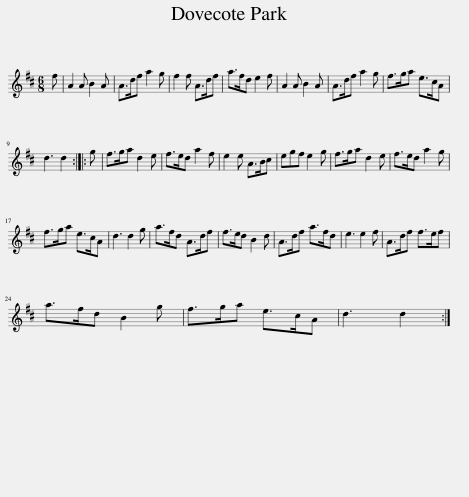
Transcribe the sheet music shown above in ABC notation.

X:1
L:1/8
M:6/8
I:linebreak $
K:D
V:1 treble
V:1
 f | A2 A B2 A | A>df a2 g | f2 f A>df | a>fd e2 f | %5
 A2 A B2 A | A>df a2 g | f>ga e>cA |$ d3 d2 :: g | %10
 f>ga d2 e | f>ed a2 f | e2 e A>Bc | egf e2 g | f>ga d2 e | %15
 f>ed a2 g |$ f>ga e>cA | d3 d2 g | a>fd A>df | f>ed B2 d | %20
 A>df a>fd | e3 e2 f | A>df f>ef |$ a>fd B2 g | f>ga e>cA | %25
 d3 d2 :| %26
